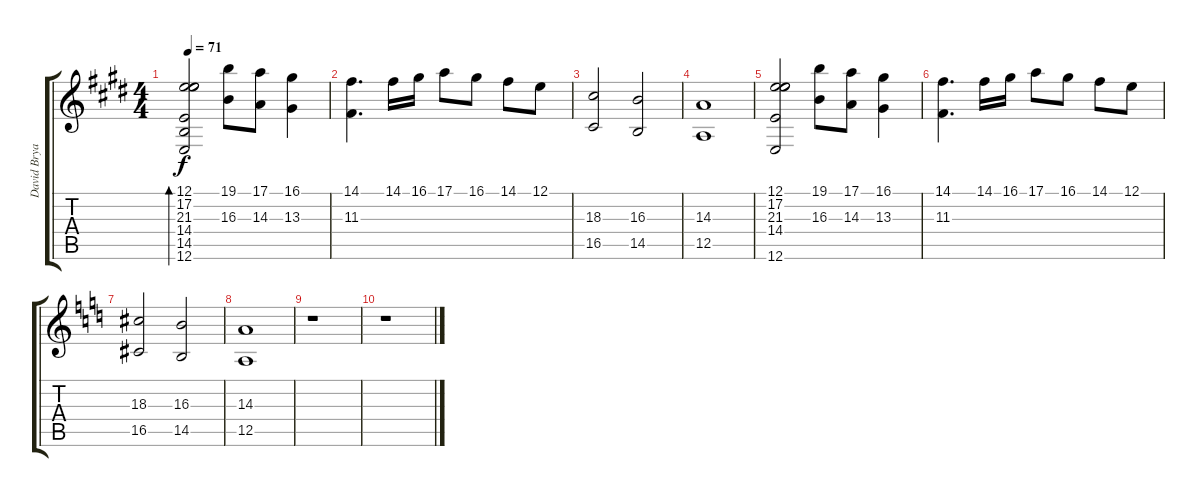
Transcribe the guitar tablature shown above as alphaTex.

\track ("David Bryan" "David Brya") {instrument stringensemble1}
\staff {score tabs}
\tuning (E4 B3 G3 D3 A2 E2) {hide}
\ts (4 4)
\tempo 71
\clef g2
\ks e
(12.1 17.2 21.3 14.4 14.5 12.6).2{bd 120 dy f} (19.1 16.3).8 (17.1 14.3).8 (16.1 13.3).4 |
(14.1 11.3).4{d} 14.1.16 16.1.16 17.1.8 16.1.8 14.1.8 12.1.8 |
(18.3 16.5).2 (16.3 14.5).2 |
(14.3 12.5).1 |
(12.1 17.2 21.3 14.4 12.6).2{volume 0} (19.1 16.3).8 (17.1 14.3).8 (16.1 13.3).4 |
(14.1 11.3).4{d} 14.1.16 16.1.16 17.1.8 16.1.8 14.1.8 12.1.8 |
\ks c
(18.3 16.5).2 (16.3 14.5).2 |
(14.3 12.5).1 |
r.1 |
r.1
